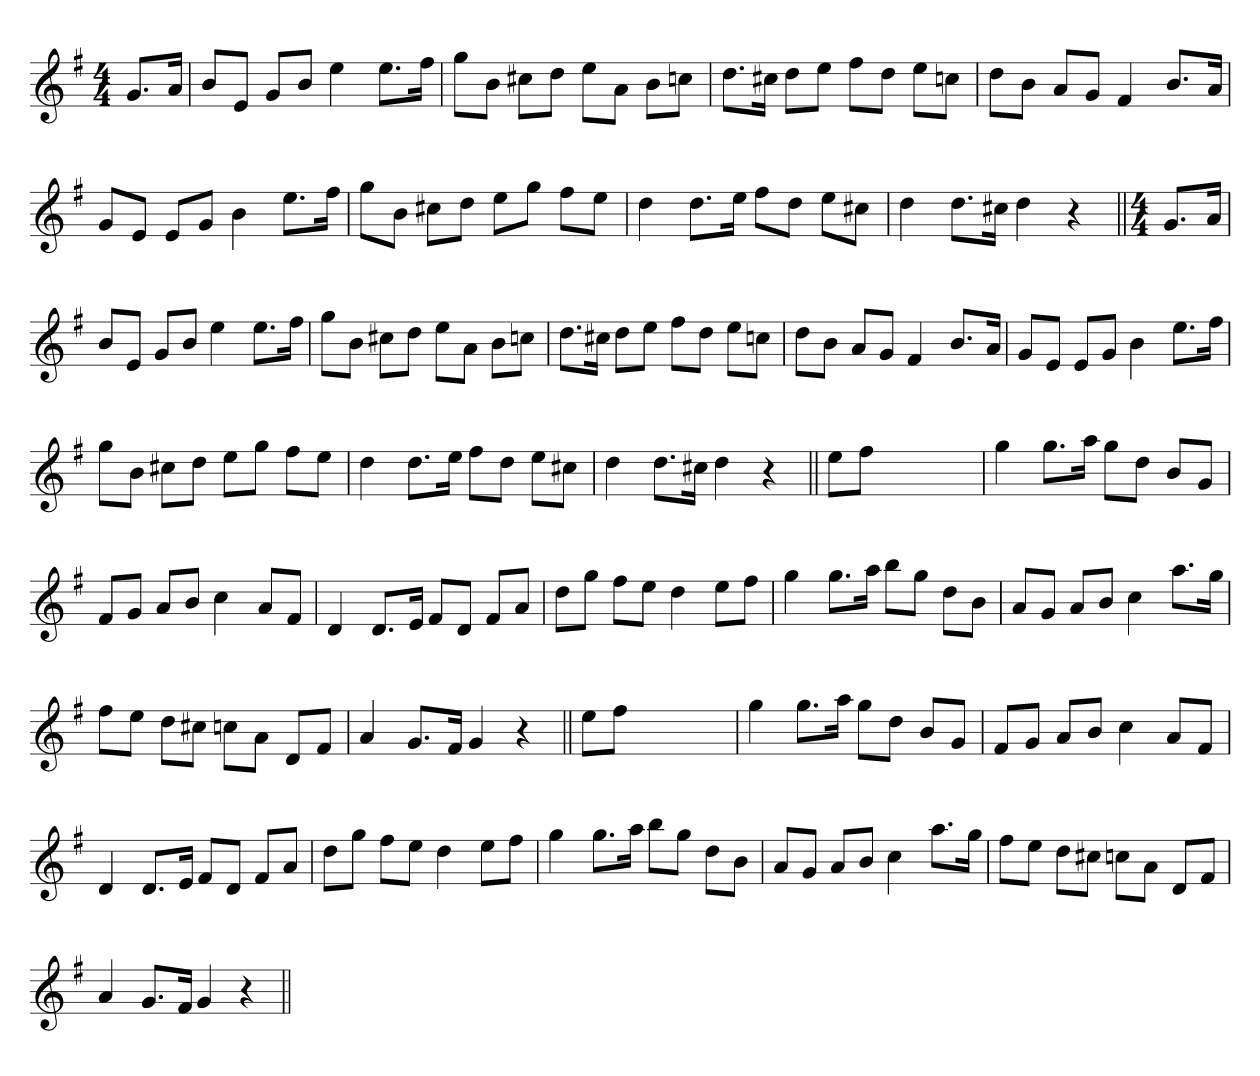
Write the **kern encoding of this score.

**kern
*part1
*staff1
*clefG2
*k[f#]
*G:
*M4/4
=1
8.gL
16aJk
=
8bL
8eJ
8gL
8bJ
4ee
8.eeL
16ff#Jk
=
8ggL
8bJ
8cc#XL
8ddJ
8eeL
8aJ
8bL
8ccnJ
=
8.ddL
16cc#XJk
8ddL
8eeJ
8ff#L
8ddJ
8eeL
8ccnJ
=
8ddL
8bJ
8aL
8gJ
4f#
8.bL
16aJk
=
8gL
8eJ
8eL
8gJ
4b
8.eeL
16ff#Jk
=
8ggL
8bJ
8cc#XL
8ddJ
8eeL
8ggJ
8ff#L
8eeJ
=
4dd
8.ddL
16eeJk
8ff#L
8ddJ
8eeL
8cc#XJ
=
4dd
8.ddL
16cc#XJk
4dd
4r
=||
*M4/4
8.gL
16aJk
=
8bL
8eJ
8gL
8bJ
4ee
8.eeL
16ff#Jk
=
8ggL
8bJ
8cc#XL
8ddJ
8eeL
8aJ
8bL
8ccnJ
=
8.ddL
16cc#XJk
8ddL
8eeJ
8ff#L
8ddJ
8eeL
8ccnJ
=
8ddL
8bJ
8aL
8gJ
4f#
8.bL
16aJk
=
8gL
8eJ
8eL
8gJ
4b
8.eeL
16ff#Jk
=
8ggL
8bJ
8cc#XL
8ddJ
8eeL
8ggJ
8ff#L
8eeJ
=
4dd
8.ddL
16eeJk
8ff#L
8ddJ
8eeL
8cc#XJ
=
4dd
8.ddL
16cc#XJk
4dd
4r
=||
8eeL
8ff#J
2.ryy
=
4gg
8.ggL
16aaJk
8ggL
8ddJ
8bL
8gJ
=
8f#L
8gJ
8aL
8bJ
4cc
8aL
8f#J
=
4d
8.dL
16eJk
8f#L
8dJ
8f#L
8aJ
=
8ddL
8ggJ
8ff#L
8eeJ
4dd
8eeL
8ff#J
=
4gg
8.ggL
16aaJk
8bbL
8ggJ
8ddL
8bJ
=
8aL
8gJ
8aL
8bJ
4cc
8.aaL
16ggJk
=
8ff#L
8eeJ
8ddL
8cc#XJ
8ccnL
8aJ
8dL
8f#J
=
4a
8.gL
16f#Jk
4g
4r
=||
8eeL
8ff#J
2.ryy
=
4gg
8.ggL
16aaJk
8ggL
8ddJ
8bL
8gJ
=
8f#L
8gJ
8aL
8bJ
4cc
8aL
8f#J
=
4d
8.dL
16eJk
8f#L
8dJ
8f#L
8aJ
=
8ddL
8ggJ
8ff#L
8eeJ
4dd
8eeL
8ff#J
=
4gg
8.ggL
16aaJk
8bbL
8ggJ
8ddL
8bJ
=
8aL
8gJ
8aL
8bJ
4cc
8.aaL
16ggJk
=
8ff#L
8eeJ
8ddL
8cc#XJ
8ccnL
8aJ
8dL
8f#J
=
4a
8.gL
16f#Jk
4g
4r
=||
*-
